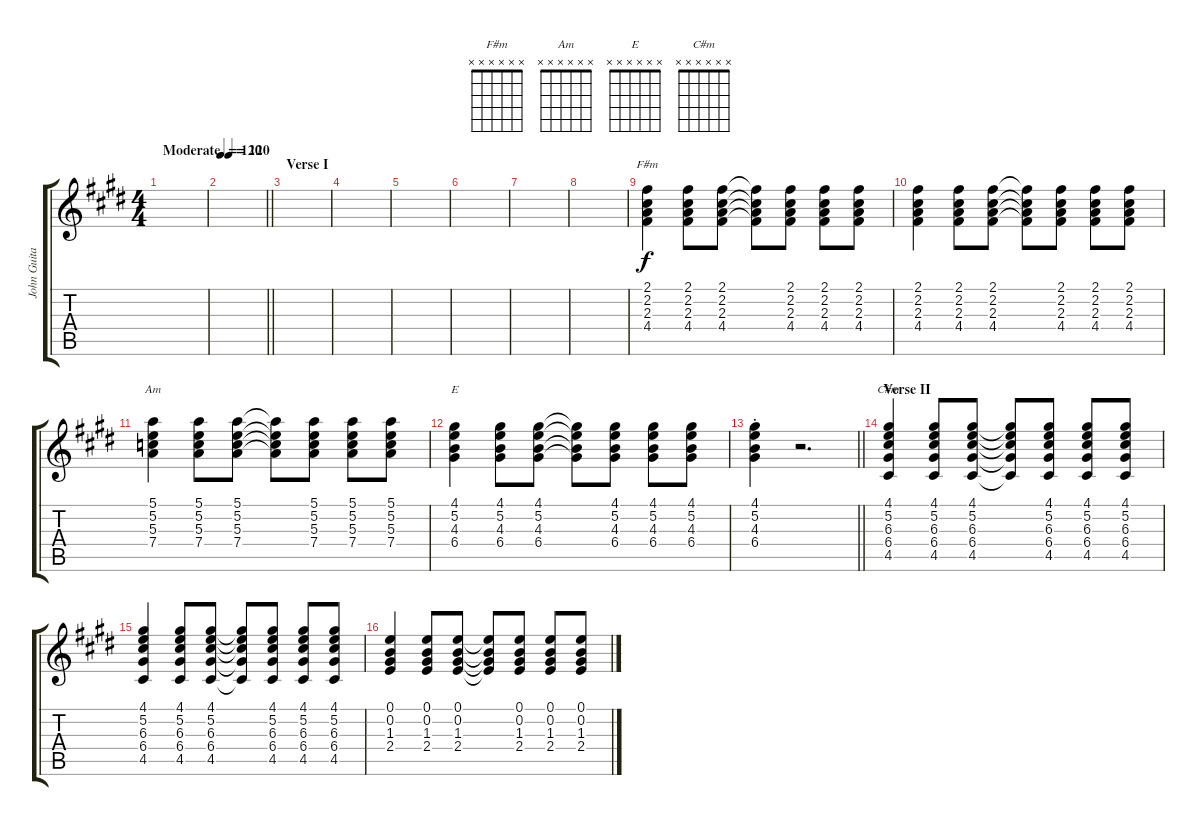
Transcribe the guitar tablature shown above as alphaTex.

\track ("John Guitar" "John Guita") {instrument electricguitarmuted}
\staff {score tabs}
\tuning (E4 B3 G3 D3 A2 E2) {hide}
\chord ("F#m" x x x x x x)
\chord ("Am" x x x x x x)
\chord ("E" x x x x x x)
\chord ("C#m" x x x x x x)
\ts (4 4)
\tempo (120 "Moderate")
\clef g2
\ks e
|
\tempo 120
\barLineRight lightlight
|
\section ("" "Verse I")
|
|
|
|
|
|
(2.1 2.2 2.3 4.4).4{ch "F#m"} (2.1 2.2 2.3 4.4).8 (2.1 2.2 2.3 4.4).8 (2.1{t} 2.2{t} 2.3{t} 4.4{t}).8 (2.1 2.2 2.3 4.4).8 (2.1 2.2 2.3 4.4).8 (2.1 2.2 2.3 4.4).8 |
(2.1 2.2 2.3 4.4).4 (2.1 2.2 2.3 4.4).8 (2.1 2.2 2.3 4.4).8 (2.1{t} 2.2{t} 2.3{t} 4.4{t}).8 (2.1 2.2 2.3 4.4).8 (2.1 2.2 2.3 4.4).8 (2.1 2.2 2.3 4.4).8 |
(5.1 5.2 5.3 7.4).4{ch "Am"} (5.1 5.2 5.3 7.4).8 (5.1 5.2 5.3 7.4).8 (5.1{t} 5.2{t} 5.3{t} 7.4{t}).8 (5.1 5.2 5.3 7.4).8 (5.1 5.2 5.3 7.4).8 (5.1 5.2 5.3 7.4).8 |
(4.1 5.2 4.3 6.4).4{ch "E"} (4.1 5.2 4.3 6.4).8 (4.1 5.2 4.3 6.4).8 (4.1{t} 5.2{t} 4.3{t} 6.4{t}).8 (4.1 5.2 4.3 6.4).8 (4.1 5.2 4.3 6.4).8 (4.1 5.2 4.3 6.4).8 |
\barLineRight lightlight
(4.1{st} 5.2{st} 4.3{st} 6.4{st}).4 r.2{d} |
\section ("" "Verse II")
(4.1 5.2 6.3 6.4 4.5).4{ch "C#m"} (4.1 5.2 6.3 6.4 4.5).8 (4.1 5.2 6.3 6.4 4.5).8 (4.1{t} 5.2{t} 6.3{t} 6.4{t} 4.5{t}).8 (4.1 5.2 6.3 6.4 4.5).8 (4.1 5.2 6.3 6.4 4.5).8 (4.1 5.2 6.3 6.4 4.5).8 |
(4.1 5.2 6.3 6.4 4.5).4 (4.1 5.2 6.3 6.4 4.5).8 (4.1 5.2 6.3 6.4 4.5).8 (4.1{t} 5.2{t} 6.3{t} 6.4{t} 4.5{t}).8 (4.1 5.2 6.3 6.4 4.5).8 (4.1 5.2 6.3 6.4 4.5).8 (4.1 5.2 6.3 6.4 4.5).8 |
(0.1 0.2 1.3 2.4).4 (0.1 0.2 1.3 2.4).8 (0.1 0.2 1.3 2.4).8 (0.1{t} 0.2{t} 1.3{t} 2.4{t}).8 (0.1 0.2 1.3 2.4).8 (0.1 0.2 1.3 2.4).8 (0.1 0.2 1.3 2.4).8
